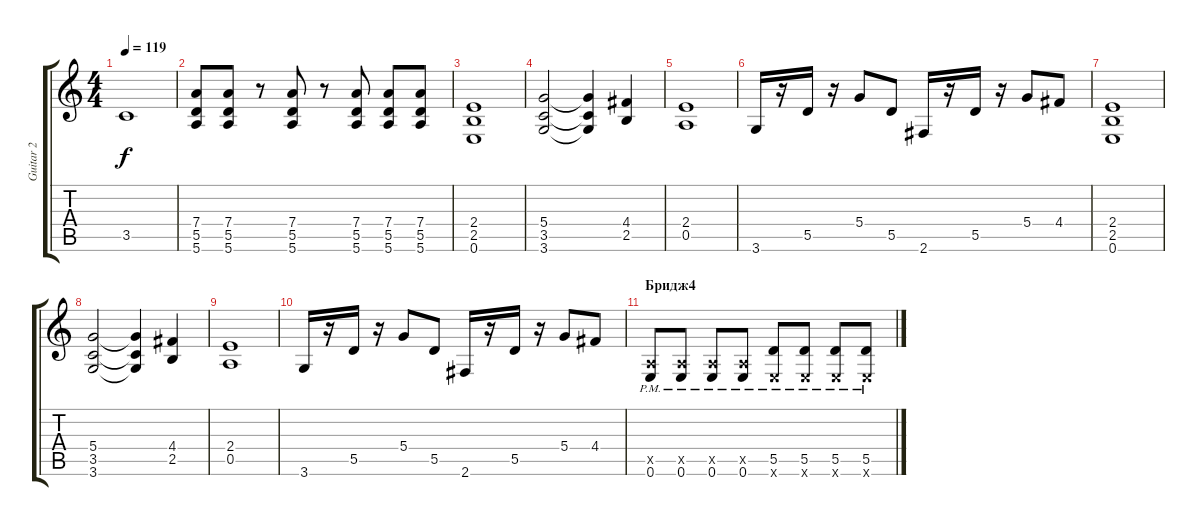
\track ("Guitar 2" "Guitar 2") {instrument distortionguitar}
\staff {score tabs}
\tuning (E4 B3 G3 D3 A2 E2) {hide}
\ts (4 4)
\tempo 119
\clef g2
\ks c
3.5.1{dy f} |
(7.4 5.5 5.6).8 (7.4 5.5 5.6).8 r.8 (7.4 5.5 5.6).8 r.8 (7.4 5.5 5.6).8 (7.4 5.5 5.6).8 (7.4 5.5 5.6).8 |
(2.4 2.5 0.6).1 |
(5.4 3.5 3.6).2 (5.4{t} 3.5{t} 3.6{t}).4 (4.4 2.5).4 |
(2.4 0.5).1 |
3.6.16 r.16 5.5.16 r.16 5.4.8 5.5.8 2.6.16 r.16 5.5.16 r.16 5.4.8 4.4.8 |
(2.4 2.5 0.6).1 |
(5.4 3.5 3.6).2 (5.4{t} 3.5{t} 3.6{t}).4 (4.4 2.5).4 |
(2.4 0.5).1 |
3.6.16 r.16 5.5.16 r.16 5.4.8 5.5.8 2.6.16 r.16 5.5.16 r.16 5.4.8 4.4.8 |
\section ("" "Бридж4")
(0.5{x} 0.6{pm}).8 (0.5{x} 0.6{pm}).8 (0.5{x} 0.6{pm}).8 (0.5{x} 0.6{pm}).8 (5.5{pm} 0.6{x}).8 (5.5{pm} 0.6{x}).8 (5.5{pm} 0.6{x}).8 (5.5{pm} 0.6{x}).8
